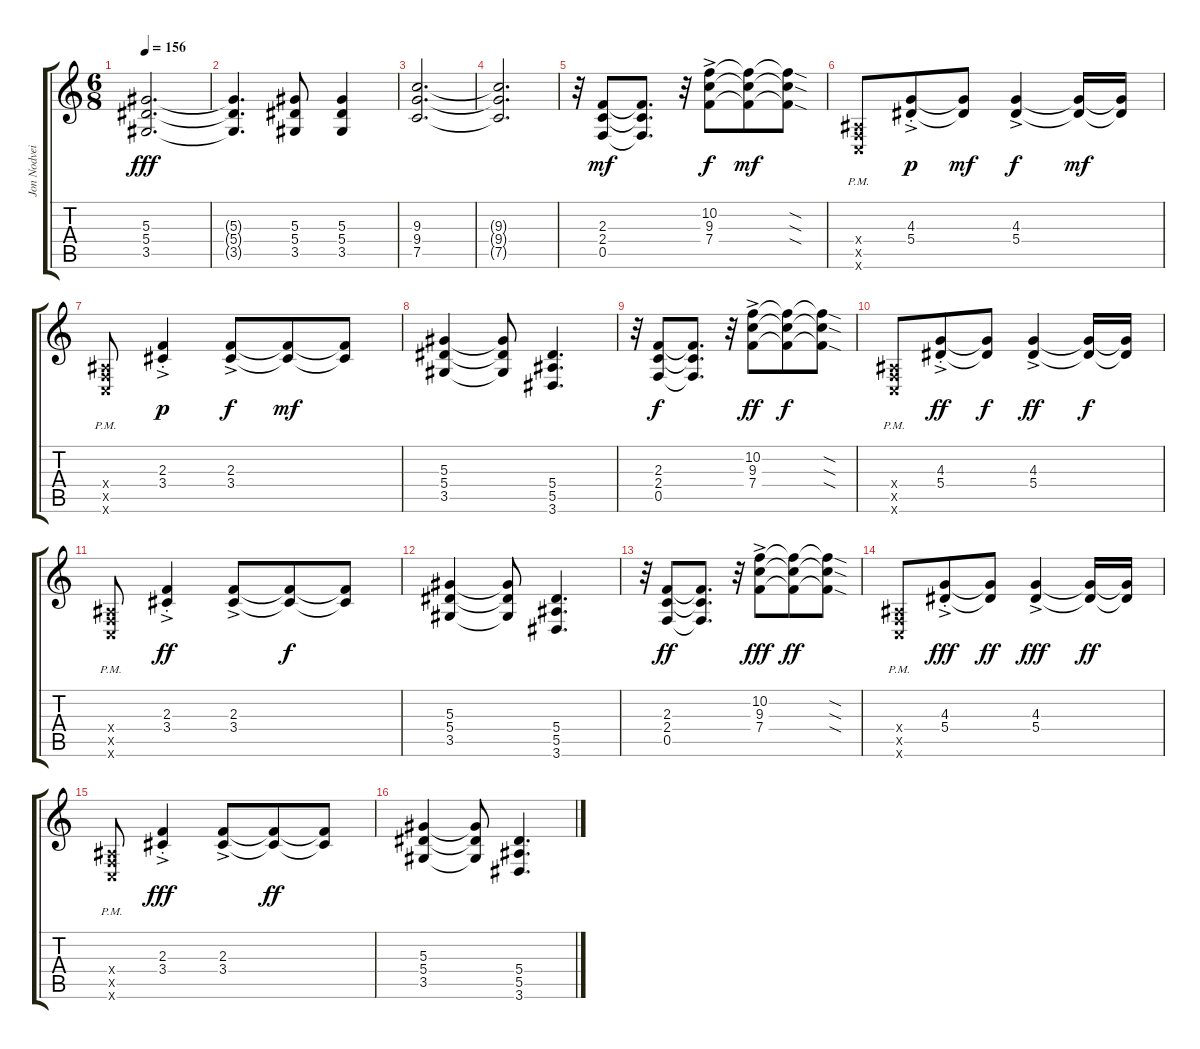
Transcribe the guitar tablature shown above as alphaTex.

\track ("Jon Nodveidt (Rhythm 1)" "Jon Nodvei") {instrument distortionguitar}
\staff {score tabs}
\tuning (C4 G3 Eb3 Bb2 F2 C2) {hide}
\ts (6 8)
\tempo 156
\clef g2
\ks c
(5.3 5.4 3.5).2{d dy fff} |
(5.3{t} 5.4{t} 3.5{t}).4{d} (5.3 5.4 3.5).8 (5.3 5.4 3.5).4 |
(9.3 9.4 7.5).2{d} |
(9.3{t} 9.4{t} 7.5{t}).2{d} |
r.32 (2.3 2.4 0.5).8{dy mf} (2.3{t} 2.4{t} 0.5{t}).8{d} r.32 (10.2{ac} 9.3{ac} 7.4{ac}).8{dy f} (10.2{t} 9.3{t} 7.4{t}).8{dy mf} (10.2{sod t} 9.3{sod t} 7.4{sod t}).8 |
(0.4{pm x} 0.5{pm x} 0.6{pm x}).8 (4.3{st} 5.4{ac st}).8{dy p} (4.3{t} 5.4{t}).8{dy mf} (4.3{ac} 5.4{ac}).4{dy f} (4.3{t} 5.4{t}).16{dy mf} (4.3{t} 5.4{t}).16 |
(0.4{pm x} 0.5{pm x} 0.6{pm x}).8 (2.3{st} 3.4{ac st}).4{dy p} (2.3{ac} 3.4{ac}).8{dy f} (2.3{t} 3.4{t}).8{dy mf} (2.3{t} 3.4{t}).8 |
(5.3 5.4 3.5).4 (5.3{t} 5.4{t} 3.5{t}).8 (5.4 5.5 3.6).4{d} |
r.32 (2.3 2.4 0.5).8{dy f} (2.3{t} 2.4{t} 0.5{t}).8{d} r.32 (10.2{ac} 9.3{ac} 7.4{ac}).8{dy ff} (10.2{t} 9.3{t} 7.4{t}).8{dy f} (10.2{sod t} 9.3{sod t} 7.4{sod t}).8 |
(0.4{pm x} 0.5{pm x} 0.6{pm x}).8 (4.3{st} 5.4{ac st}).8{dy ff} (4.3{t} 5.4{t}).8{dy f} (4.3{ac} 5.4{ac}).4{dy ff} (4.3{t} 5.4{t}).16{dy f} (4.3{t} 5.4{t}).16 |
(0.4{pm x} 0.5{pm x} 0.6{pm x}).8 (2.3{st} 3.4{ac st}).4{dy ff} (2.3{ac} 3.4{ac}).8 (2.3{t} 3.4{t}).8{dy f} (2.3{t} 3.4{t}).8 |
(5.3 5.4 3.5).4 (5.3{t} 5.4{t} 3.5{t}).8 (5.4 5.5 3.6).4{d} |
r.32 (2.3 2.4 0.5).8{dy ff} (2.3{t} 2.4{t} 0.5{t}).8{d} r.32 (10.2{ac} 9.3{ac} 7.4{ac}).8{dy fff} (10.2{t} 9.3{t} 7.4{t}).8{dy ff} (10.2{sod t} 9.3{sod t} 7.4{sod t}).8 |
(0.4{pm x} 0.5{pm x} 0.6{pm x}).8 (4.3{st} 5.4{ac st}).8{dy fff} (4.3{t} 5.4{t}).8{dy ff} (4.3{ac} 5.4{ac}).4{dy fff} (4.3{t} 5.4{t}).16{dy ff} (4.3{t} 5.4{t}).16 |
(0.4{pm x} 0.5{pm x} 0.6{pm x}).8 (2.3{st} 3.4{ac st}).4{dy fff} (2.3{ac} 3.4{ac}).8 (2.3{t} 3.4{t}).8{dy ff} (2.3{t} 3.4{t}).8 |
(5.3 5.4 3.5).4 (5.3{t} 5.4{t} 3.5{t}).8 (5.4 5.5 3.6).4{d}
